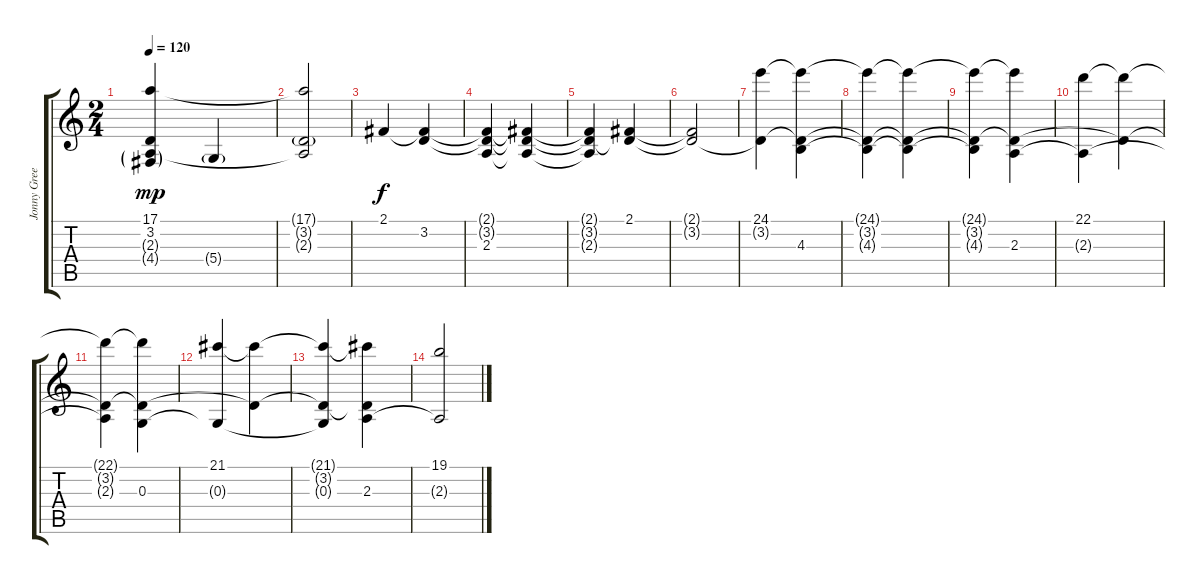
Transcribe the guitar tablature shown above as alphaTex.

\track ("Jonny Greenwood (Synth)" "Jonny Gree") {instrument pad2warm}
\staff {score tabs}
\tuning (E4 B3 G3 D3 A2 E2) {hide}
\ts (2 4)
\tempo 120
\clef g2
\ks c
(17.1{t} 3.2{t} 2.3{g} 4.4{g}).4{dy mp} 5.4{g}.4 |
(17.1{t} 3.2{g} 2.3{t}).2 |
2.1.4{dy f} (2.1{t} 3.2).4 |
(2.1{t} 3.2{t} 2.3).4 (2.1{t} 3.2{t} 2.3{t}).4 |
(2.1{t} 3.2{t} 2.3{t}).4 (2.1 3.2{t}).4 |
(2.1{t} 3.2{t}).2 |
(24.1 3.2{t}).4 (24.1{t} 3.2{t} 4.3).4 |
(24.1{t} 3.2{t} 4.3{t}).4 (24.1{t} 3.2{t} 4.3{t}).4 |
(24.1{t} 3.2{t} 4.3{t}).4 (24.1{t} 3.2{t} 2.3).4 |
(22.1 2.3{t}).4 (22.1{t} 3.2{t}).4 |
(22.1{t} 3.2{t} 2.3{t}).4 (22.1{t} 3.2{t} 0.3).4 |
(21.1 0.3{t}).4 (21.1{t} 3.2{t}).4 |
(21.1{t} 3.2{t} 0.3{t}).4 (21.1{t} 3.2{t} 2.3).4 |
(19.1 2.3{t}).2
